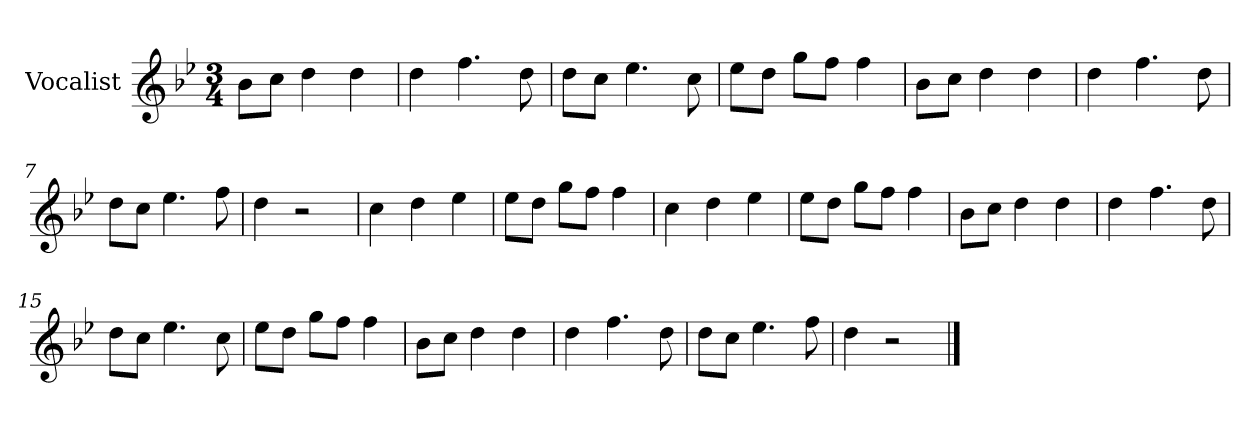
**kern
*part1
*staff1
*I"Vocalist
*k[b-e-]
*B-:
*M3/4
=1
8b-L
8ccJ
4dd
4dd
=2
4dd
4.ff
8dd
=3
8ddL
8ccJ
4.ee-
8cc
=4
8ee-L
8ddJ
8ggL
8ffJ
4ff
=5
8b-L
8ccJ
4dd
4dd
=6
4dd
4.ff
8dd
=7
8ddL
8ccJ
4.ee-
8ff
=8
4dd
2r
=9
4cc
4dd
4ee-
=10
8ee-L
8ddJ
8ggL
8ffJ
4ff
=11
4cc
4dd
4ee-
=12
8ee-L
8ddJ
8ggL
8ffJ
4ff
=13
8b-L
8ccJ
4dd
4dd
=14
4dd
4.ff
8dd
=15
8ddL
8ccJ
4.ee-
8cc
=16
8ee-L
8ddJ
8ggL
8ffJ
4ff
=17
8b-L
8ccJ
4dd
4dd
=18
4dd
4.ff
8dd
=19
8ddL
8ccJ
4.ee-
8ff
=20
4dd
2r
==
*-
